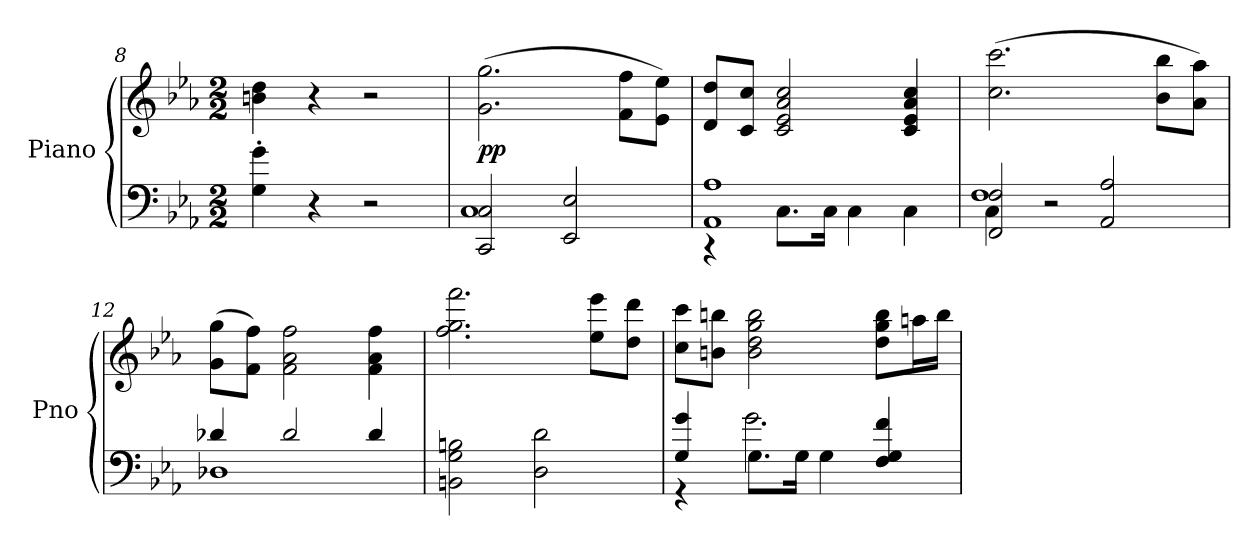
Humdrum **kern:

**kern	**kern	**dynam
*part1	*part1	*part1
*staff2	*staff1	*staff1/2
*I"Piano	*	*
*I'Pno	*	*
*clefF4	*clefG2	*
*k[b-e-a-]	*k[b-e-a-]	*
*M2/2	*M2/2	*
=8	=8	=8
4G\' 4g\'	4bn\ 4dd\	.
4r	4r	.
2r	2r	.
!!LO:LB:g=z
=9	=9	=9
*^	*	*
!	!	!	!LO:DY:b
!	!	!	!LO:DY:n=1:b
2CC/ 2C/	1C	(>2.g\ 2.gg\	p p
2EE-/ 2E-/	.	.	.
.	.	8f\ 8ff\L	.
.	.	8e-\ 8ee-\J)	.
=10	=10	=10	=10
1AA- 1A-	4r	8d/ 8dd/L	.
.	.	8c/ 8cc/J	.
.	8.C\L	2c/ 2e-/ 2a-/ 2cc/	.
.	16C\Jk	.	.
.	4C\	.	.
.	4C\	4c/ 4e-/ 4a-/ 4cc/	.
=11	=11	=11	=11
*	*^	*	*
2FF/ 2F/	1F	4C\	(>2.cc\ 2.ccc\	.
.	.	2r	.	.
2AA-/ 2A-/	.	.	.	.
.	.	4ryy	8b-\ 8bb-\L	.
.	.	.	8a-\ 8aa-\J)	.
*	*v	*v	*	*
=12	=12	=12	=12
4d-X/	1D-X	(>8g\ 8gg\L	.
.	.	8f\ 8ff\J)	.
2d-/	.	2f\ 2a-\ 2ff\	.
4d-/	.	4f\ 4a-\ 4ff\	.
*v	*v	*	*
=13	=13	=13
2BBn\ 2G\ 2Bn\	2.ff\ 2.gg\ 2.fff\	.
2D\ 2d\	.	.
.	8ee-\ 8eee-\L	.
.	8dd\ 8ddd\J	.
=14	=14	=14
*^	*	*
4G/ 4g/	4r	8cc\ 8ccc\L	.
.	.	8bn\ 8bbn\J	.
8.G\L	2.g\	2b\ 2dd\ 2gg\ 2bb\	.
16G\Jk	.	.	.
4G\	.	.	.
4F/ 4G/ 4f/	.	8dd\ 8gg\ 8bb\L	.
.	.	16aan\L	.
.	.	16bb\JJ	.
*v	*v	*	*
=	=	=
*-	*-	*-
